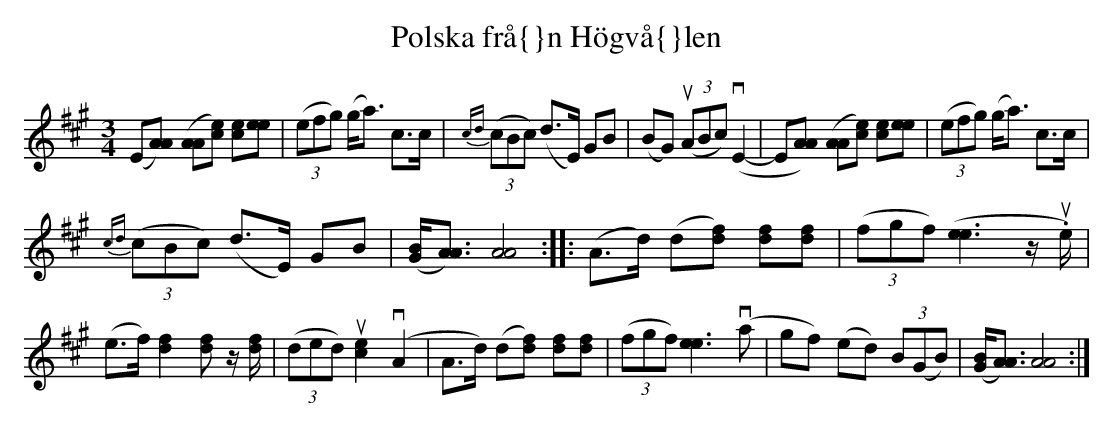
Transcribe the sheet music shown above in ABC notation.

X:1
T:Polska fr\aa{}n Högv\aa{}len
Q:160
M:3/4
L:1/8
K:A
(E[AA]) ([AA][ce]) [ce][ee] | ((3efg) (g<a) c>c| \
{cd}((3cBc) (d>E) GB | (BG) u((3ABc) v(E2-| \
E[AA]) ([AA][ce]) [ce][ee] | ((3efg) (g<a) c>c |
{cd}((3cBc) (d>E) GB| \
L:1/16
([GB][A3A3]) [A8A8] :: \
L:1/8
(A>d) (d[df]) [df][df] | ((3fgf) ([e3e3]z/u.e/)|
(e>f) [d2f2] [df] z/[d/f/] | ((3ded) u[c2e2] v(A2|\
A>d) (d[df]) [df][df] | ((3fgf) [e3e3] v(a |\
gf) (ed) (3B(GB)|\
L:1/16
([GB][A3A3]) [A8A8] :|
